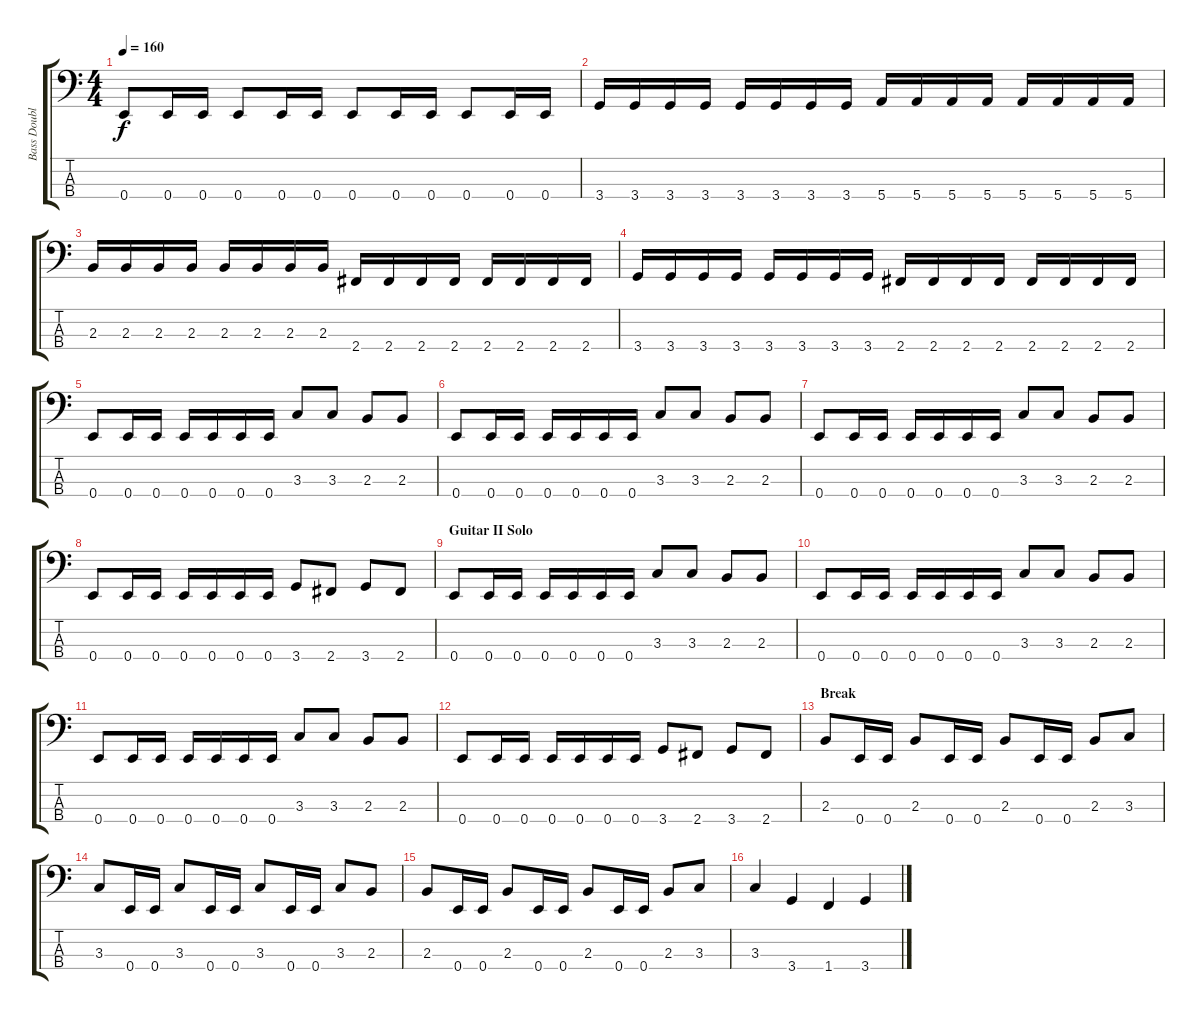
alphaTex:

\track ("Bass Double" "Bass Doubl") {instrument slapbass2}
\staff {score tabs}
\tuning (G2 D2 A1 E1) {hide}
\ts (4 4)
\tempo 160
\clef f4
\ks c
0.4.8{dy f} 0.4.16 0.4.16 0.4.8 0.4.16 0.4.16 0.4.8 0.4.16 0.4.16 0.4.8 0.4.16 0.4.16 |
3.4.16 3.4.16 3.4.16 3.4.16 3.4.16 3.4.16 3.4.16 3.4.16 5.4.16 5.4.16 5.4.16 5.4.16 5.4.16 5.4.16 5.4.16 5.4.16 |
2.3.16 2.3.16 2.3.16 2.3.16 2.3.16 2.3.16 2.3.16 2.3.16 2.4.16 2.4.16 2.4.16 2.4.16 2.4.16 2.4.16 2.4.16 2.4.16 |
3.4.16 3.4.16 3.4.16 3.4.16 3.4.16 3.4.16 3.4.16 3.4.16 2.4.16 2.4.16 2.4.16 2.4.16 2.4.16 2.4.16 2.4.16 2.4.16 |
0.4.8 0.4.16 0.4.16 0.4.16 0.4.16 0.4.16 0.4.16 3.3.8 3.3.8 2.3.8 2.3.8 |
0.4.8 0.4.16 0.4.16 0.4.16 0.4.16 0.4.16 0.4.16 3.3.8 3.3.8 2.3.8 2.3.8 |
0.4.8 0.4.16 0.4.16 0.4.16 0.4.16 0.4.16 0.4.16 3.3.8 3.3.8 2.3.8 2.3.8 |
0.4.8 0.4.16 0.4.16 0.4.16 0.4.16 0.4.16 0.4.16 3.4.8 2.4.8 3.4.8 2.4.8 |
\section ("" "Guitar II Solo")
0.4.8 0.4.16 0.4.16 0.4.16 0.4.16 0.4.16 0.4.16 3.3.8 3.3.8 2.3.8 2.3.8 |
0.4.8 0.4.16 0.4.16 0.4.16 0.4.16 0.4.16 0.4.16 3.3.8 3.3.8 2.3.8 2.3.8 |
0.4.8 0.4.16 0.4.16 0.4.16 0.4.16 0.4.16 0.4.16 3.3.8 3.3.8 2.3.8 2.3.8 |
0.4.8 0.4.16 0.4.16 0.4.16 0.4.16 0.4.16 0.4.16 3.4.8 2.4.8 3.4.8 2.4.8 |
\section ("" "Break")
2.3.8 0.4.16 0.4.16 2.3.8 0.4.16 0.4.16 2.3.8 0.4.16 0.4.16 2.3.8 3.3.8 |
3.3.8 0.4.16 0.4.16 3.3.8 0.4.16 0.4.16 3.3.8 0.4.16 0.4.16 3.3.8 2.3.8 |
2.3.8 0.4.16 0.4.16 2.3.8 0.4.16 0.4.16 2.3.8 0.4.16 0.4.16 2.3.8 3.3.8 |
3.3.4 3.4.4 1.4.4 3.4.4
